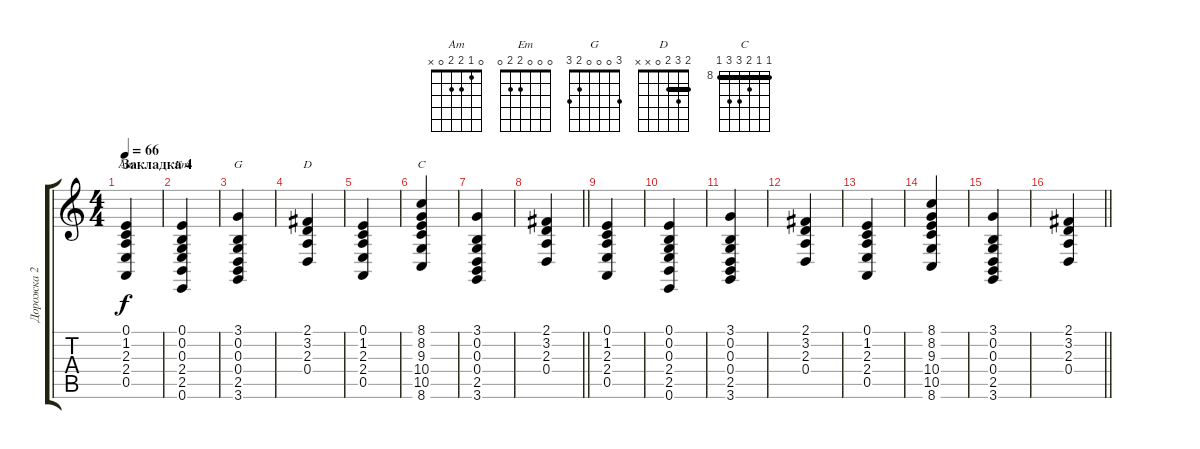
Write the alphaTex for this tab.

\track ("Дорожка 2" "Дорожка 2") {instrument rockorgan}
\staff {score tabs}
\tuning (E4 B3 G3 D3 A2 E2) {hide}
\chord ("Am" 0 1 2 2 0 x)
\chord ("Em" 0 0 0 2 2 0)
\chord ("G" 3 0 0 0 2 3)
\chord ("D" 2 3 2 0 x x) {barre 2}
\chord ("C" 8 8 9 10 10 8) {firstfret 8 barre 8}
\ts (4 4)
\section ("" "Закладка 4")
\tempo 66
\clef g2
\ks c
(0.1 1.2 2.3 2.4 0.5).4{ch "Am" dy f} |
(0.1 0.2 0.3 2.4 2.5 0.6).4{ch "Em"} |
(3.1 0.2 0.3 0.4 2.5 3.6).4{ch "G"} |
(2.1 3.2 2.3 0.4).4{ch "D"} |
(0.1 1.2 2.3 2.4 0.5).4 |
(8.1 8.2 9.3 10.4 10.5 8.6).4{ch "C"} |
(3.1 0.2 0.3 0.4 2.5 3.6).4 |
\barLineRight lightlight
(2.1 3.2 2.3 0.4).4 |
(0.1 1.2 2.3 2.4 0.5).4 |
(0.1 0.2 0.3 2.4 2.5 0.6).4 |
(3.1 0.2 0.3 0.4 2.5 3.6).4 |
(2.1 3.2 2.3 0.4).4 |
(0.1 1.2 2.3 2.4 0.5).4 |
(8.1 8.2 9.3 10.4 10.5 8.6).4 |
(3.1 0.2 0.3 0.4 2.5 3.6).4 |
\barLineRight lightlight
(2.1 3.2 2.3 0.4).4
